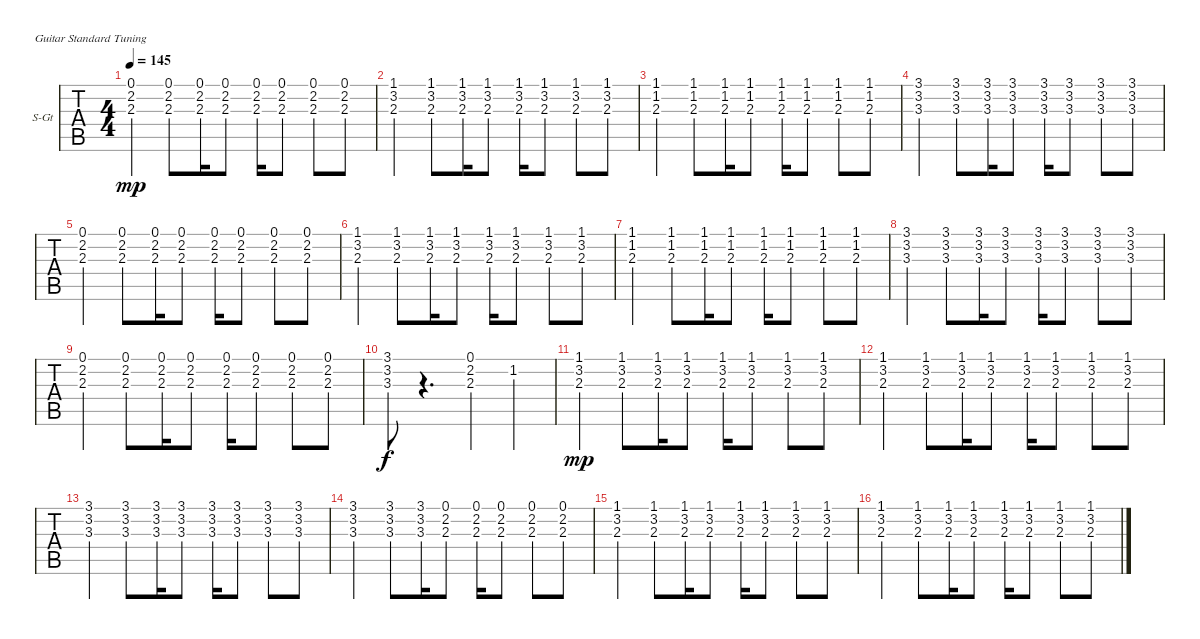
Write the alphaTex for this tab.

\defaultSystemsLayout 4
\bracketExtendMode groupsimilarinstruments
\firstSystemTrackNameOrientation horizontal
\otherSystemsTrackNameOrientation horizontal
\track ("Steel Guitar" "S-Gt") {instrument acousticguitarsteel}
\staff {tabs}
\tuning (E4 B3 G3 D3 A2 E2)
\ts (4 4)
\tempo 145
\clef g2
\ks c
(0.1 2.2 2.3).4{dy mp} (0.1 2.2 2.3).8 (0.1 2.2 2.3).16 (0.1 2.2 2.3).8 (0.1 2.2 2.3).16 (0.1 2.2 2.3).8 (0.1 2.2 2.3).8 (0.1 2.2 2.3).8 |
(1.1 3.2 2.3).4 (1.1 3.2 2.3).8 (1.1 3.2 2.3).16 (1.1 3.2 2.3).8 (1.1 3.2 2.3).16 (1.1 3.2 2.3).8 (1.1 3.2 2.3).8 (1.1 3.2 2.3).8 |
(1.1 1.2 2.3).4 (1.1 1.2 2.3).8 (1.1 1.2 2.3).16 (1.1 1.2 2.3).8 (1.1 1.2 2.3).16 (1.1 1.2 2.3).8 (1.1 1.2 2.3).8 (1.1 1.2 2.3).8 |
(3.1 3.2 3.3).4 (3.1 3.2 3.3).8 (3.1 3.2 3.3).16 (3.1 3.2 3.3).8 (3.1 3.2 3.3).16 (3.1 3.2 3.3).8 (3.1 3.2 3.3).8 (3.1 3.2 3.3).8 |
(0.1 2.2 2.3).4 (0.1 2.2 2.3).8 (0.1 2.2 2.3).16 (0.1 2.2 2.3).8 (0.1 2.2 2.3).16 (0.1 2.2 2.3).8 (0.1 2.2 2.3).8 (0.1 2.2 2.3).8 |
(1.1 3.2 2.3).4 (1.1 3.2 2.3).8 (1.1 3.2 2.3).16 (1.1 3.2 2.3).8 (1.1 3.2 2.3).16 (1.1 3.2 2.3).8 (1.1 3.2 2.3).8 (1.1 3.2 2.3).8 |
(1.1 1.2 2.3).4 (1.1 1.2 2.3).8 (1.1 1.2 2.3).16 (1.1 1.2 2.3).8 (1.1 1.2 2.3).16 (1.1 1.2 2.3).8 (1.1 1.2 2.3).8 (1.1 1.2 2.3).8 |
(3.1 3.2 3.3).4 (3.1 3.2 3.3).8 (3.1 3.2 3.3).16 (3.1 3.2 3.3).8 (3.1 3.2 3.3).16 (3.1 3.2 3.3).8 (3.1 3.2 3.3).8 (3.1 3.2 3.3).8 |
(0.1 2.2 2.3).4 (0.1 2.2 2.3).8 (0.1 2.2 2.3).16 (0.1 2.2 2.3).8 (0.1 2.2 2.3).16 (0.1 2.2 2.3).8 (0.1 2.2 2.3).8 (0.1 2.2 2.3).8 |
(3.1 3.2 3.3).8{dy f} r.4{d} (0.1 2.2 2.3).4 1.2.4 |
(1.1 3.2 2.3).4{dy mp} (1.1 3.2 2.3).8 (1.1 3.2 2.3).16 (1.1 3.2 2.3).8 (1.1 3.2 2.3).16 (1.1 3.2 2.3).8 (1.1 3.2 2.3).8 (1.1 3.2 2.3).8 |
(1.1 3.2 2.3).4 (1.1 3.2 2.3).8 (1.1 3.2 2.3).16 (1.1 3.2 2.3).8 (1.1 3.2 2.3).16 (1.1 3.2 2.3).8 (1.1 3.2 2.3).8 (1.1 3.2 2.3).8 |
(3.1 3.2 3.3).4 (3.1 3.2 3.3).8 (3.1 3.2 3.3).16 (3.1 3.2 3.3).8 (3.1 3.2 3.3).16 (3.1 3.2 3.3).8 (3.1 3.2 3.3).8 (3.1 3.2 3.3).8 |
(3.1 3.2 3.3).4 (3.1 3.2 3.3).8 (3.1 3.2 3.3).16 (0.1 2.2 2.3).8 (0.1 2.2 2.3).16 (0.1 2.2 2.3).8 (0.1 2.2 2.3).8 (0.1 2.2 2.3).8 |
(1.1 3.2 2.3).4 (1.1 3.2 2.3).8 (1.1 3.2 2.3).16 (1.1 3.2 2.3).8 (1.1 3.2 2.3).16 (1.1 3.2 2.3).8 (1.1 3.2 2.3).8 (1.1 3.2 2.3).8 |
(1.1 3.2 2.3).4 (1.1 3.2 2.3).8 (1.1 3.2 2.3).16 (1.1 3.2 2.3).8 (1.1 3.2 2.3).16 (1.1 3.2 2.3).8 (1.1 3.2 2.3).8 (1.1 3.2 2.3).8
